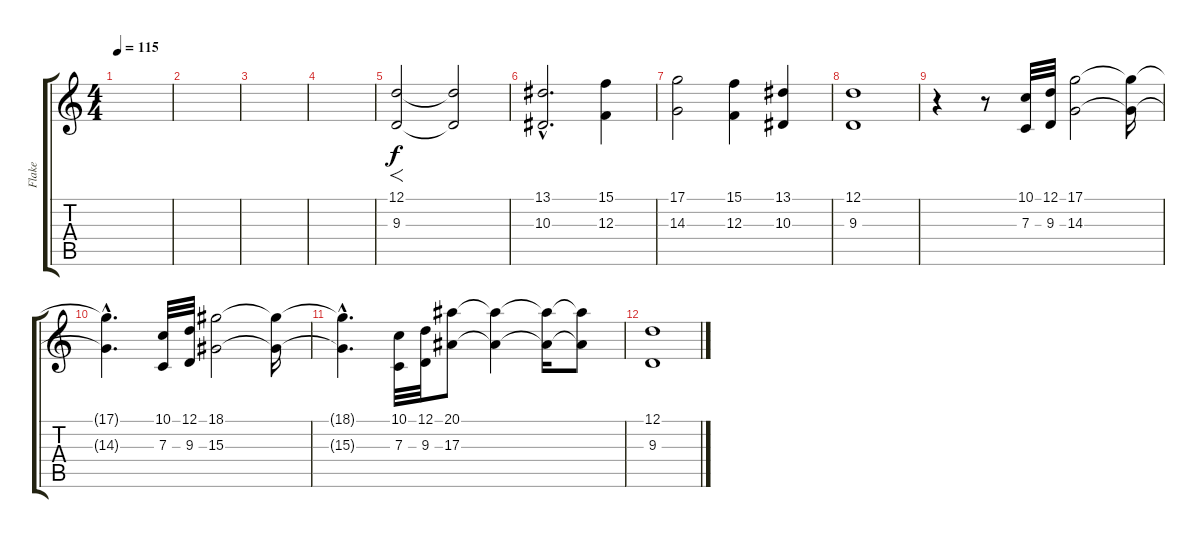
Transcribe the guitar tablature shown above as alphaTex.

\track ("Flake" "Flake") {instrument synthstrings2}
\staff {score tabs}
\tuning (D4 A3 F3 C3 G2 C2) {hide}
\ts (4 4)
\tempo 115
\clef g2
\ks c
|
|
|
|
(12.1 9.3).2{f volume 11} (12.1{t} 9.3{t}).2 |
(13.1{hac} 10.3{hac}).2{d} (15.1 12.3).4 |
(17.1 14.3).2 (15.1 12.3).4 (13.1 10.3).4 |
(12.1 9.3).1 |
r.4 r.8 (10.1 7.3).32 (12.1 9.3).32 (17.1 14.3).2 (17.1{t} 14.3{t}).16 |
(17.1{hac t} 14.3{hac t}).4{d} (10.1 7.3).32 (12.1 9.3).32 (18.1 15.3).2 (18.1{t} 15.3{t}).16 |
(18.1{hac t} 15.3{hac t}).4{d} (10.1 7.3).32 (12.1 9.3).32 (20.1 17.3).8 (20.1{t} 17.3{t}).4 (20.1{t} 17.3{t}).16 (20.1{t} 17.3{t}).8 |
(12.1 9.3).1{volume 0}
